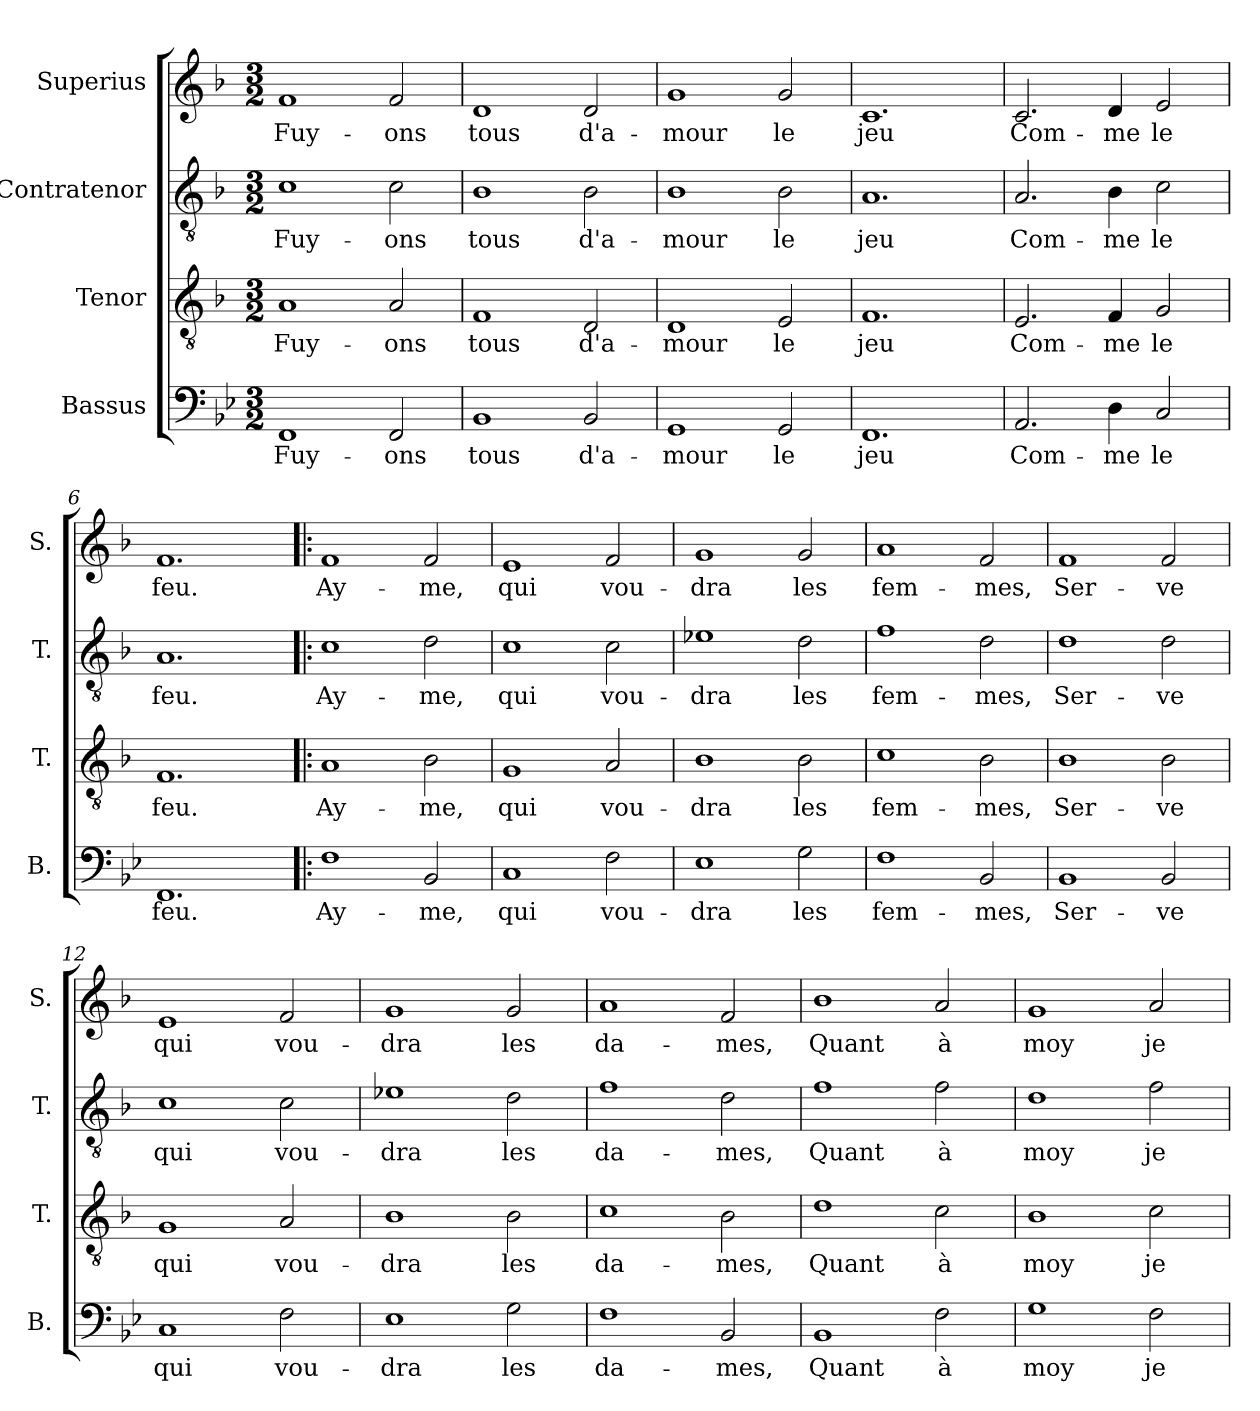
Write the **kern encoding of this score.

**kern	**text	**kern	**text	**kern	**text	**kern	**text
*part4	*part4	*part3	*part3	*part2	*part2	*part1	*part1
*staff4	*staff4	*staff3	*staff3	*staff2	*staff2	*staff1	*staff1
*I"Bassus	*	*I"Tenor	*	*I"Contratenor	*	*I"Superius	*
*I'B.	*	*I'T.	*	*I'T.	*	*I'S.	*
*clefF4	*	*clefGv2	*	*clefGv2	*	*clefG2	*
*k[b-e-]	*	*k[b-]	*	*k[b-]	*	*k[b-]	*
*B-:	*	*F:	*	*F:	*	*F:	*
*M3/2	*	*M3/2	*	*M3/2	*	*M3/2	*
=1	=1	=1	=1	=1	=1	=1	=1
1FF/	Fuy-	1A/	Fuy-	1c\	Fuy-	1f/	Fuy-
2FF/	-ons	2A/	-ons	2c\	-ons	2f/	-ons
=2	=2	=2	=2	=2	=2	=2	=2
1BB-/	tous	1F/	tous	1B-\	tous	1d/	tous
2BB-/	d'a-	2D/	d'a-	2B-\	d'a-	2d/	d'a-
=3	=3	=3	=3	=3	=3	=3	=3
1GG/	-mour	1D/	-mour	1B-\	-mour	1g/	-mour
2GG/	le	2E/	le	2B-\	le	2g/	le
=4	=4	=4	=4	=4	=4	=4	=4
1.FF/	jeu	1.F/	jeu	1.A/	jeu	1.c/	jeu
=5	=5	=5	=5	=5	=5	=5	=5
2.AA/	Com-	2.E/	Com-	2.A/	Com-	2.c/	Com-
4D\	-me	4F/	-me	4B-\	-me	4d/	-me
2C/	le	2G/	le	2c\	le	2e/	le
=6	=6	=6	=6	=6	=6	=6	=6
1.FF/	feu.	1.F/	feu.	1.A/	feu.	1.f/	feu.
=7!|:	=7!|:	=7!|:	=7!|:	=7!|:	=7!|:	=7!|:	=7!|:
1F\	Ay-	1A/	Ay-	1c\	Ay-	1f/	Ay-
2BB-/	-me,	2B-\	-me,	2d\	-me,	2f/	-me,
=8	=8	=8	=8	=8	=8	=8	=8
1C/	qui	1G/	qui	1c\	qui	1e/	qui
2F\	vou-	2A/	vou-	2c\	vou-	2f/	vou-
=9	=9	=9	=9	=9	=9	=9	=9
1E-\	-dra	1B-\	-dra	1e-X\	-dra	1g/	-dra
2G\	les	2B-\	les	2d\	les	2g/	les
=10	=10	=10	=10	=10	=10	=10	=10
1F\	fem-	1c\	fem-	1f\	fem-	1a/	fem-
2BB-/	-mes,	2B-\	-mes,	2d\	-mes,	2f/	-mes,
!!LO:LB:g=z
=11	=11	=11	=11	=11	=11	=11	=11
1BB-/	Ser-	1B-\	Ser-	1d\	Ser-	1f/	Ser-
2BB-/	-ve	2B-\	-ve	2d\	-ve	2f/	-ve
=12	=12	=12	=12	=12	=12	=12	=12
1C/	qui	1G/	qui	1c\	qui	1e/	qui
2F\	vou-	2A/	vou-	2c\	vou-	2f/	vou-
=13	=13	=13	=13	=13	=13	=13	=13
1E-\	-dra	1B-\	-dra	1e-X\	-dra	1g/	-dra
2G\	les	2B-\	les	2d\	les	2g/	les
=14	=14	=14	=14	=14	=14	=14	=14
1F\	da-	1c\	da-	1f\	da-	1a/	da-
2BB-/	-mes,	2B-\	-mes,	2d\	-mes,	2f/	-mes,
=15	=15	=15	=15	=15	=15	=15	=15
1BB-/	Quant	1d\	Quant	1f\	Quant	1b-\	Quant
2F\	à	2c\	à	2f\	à	2a/	à
=16	=16	=16	=16	=16	=16	=16	=16
1G\	moy	1B-\	moy	1d\	moy	1g/	moy
2F\	je	2c\	je	2f\	je	2a/	je
=	=	=	=	=	=	=	=
*-	*-	*-	*-	*-	*-	*-	*-
